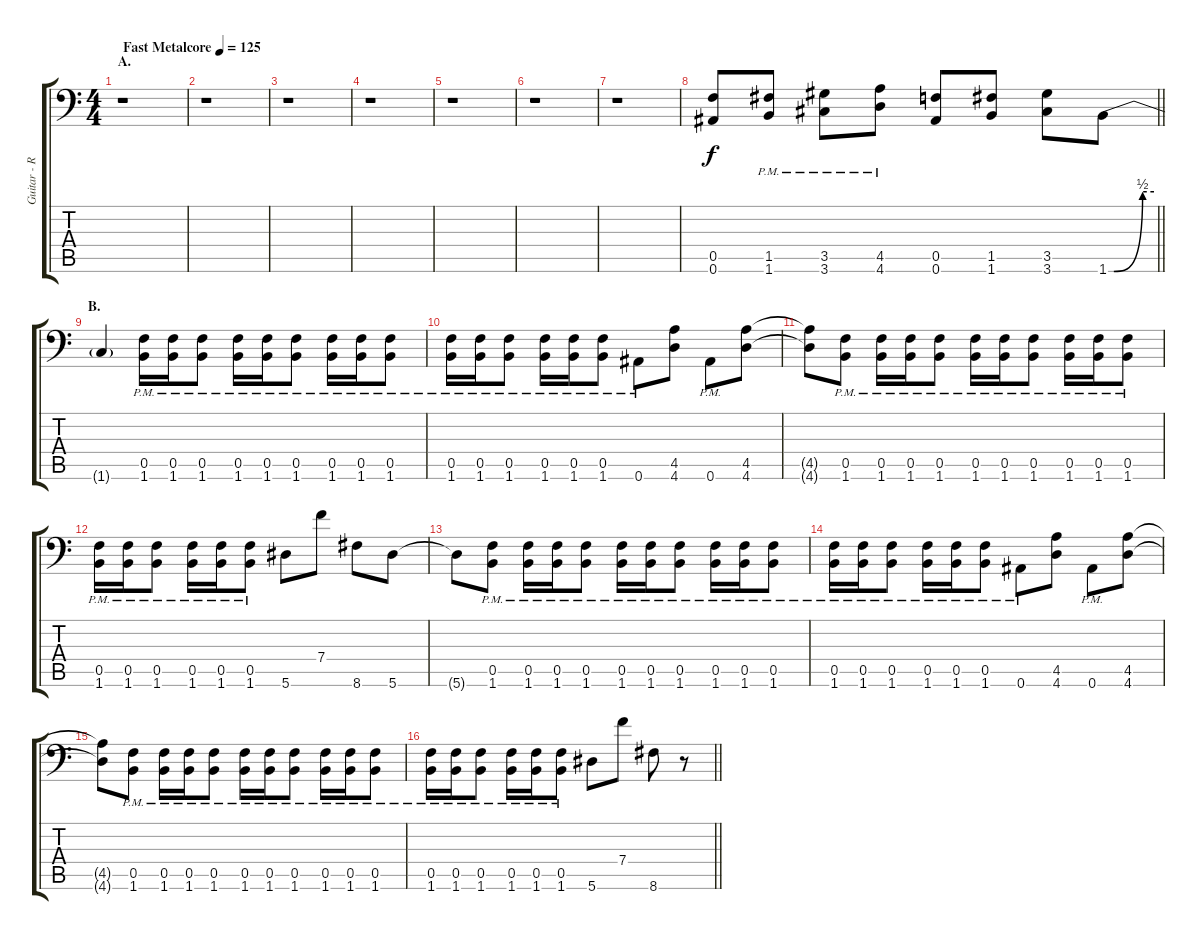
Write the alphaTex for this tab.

\track ("Guitar - Right" "Guitar - R") {instrument distortionguitar}
\staff {score tabs}
\tuning (C4 G3 Eb3 Bb2 F2 Bb1) {hide}
\ts (4 4)
\section ("" "A.")
\tempo (125 "Fast Metalcore")
\clef f4
\ks c
r.1{dy f instrument distortionguitar} |
r.1 |
r.1 |
r.1 |
r.1 |
r.1 |
r.1 |
\barLineRight lightlight
(0.5 0.6).8 (1.5{pm} 1.6{pm}).8 (3.5{pm} 3.6{pm}).8 (4.5{pm} 4.6{pm}).8 (0.5 0.6).8 (1.5 1.6).8 (3.5 3.6).8 1.6{be (custom 0 0 7 0 45 2 60 2)}.8 |
\section ("" "B.")
1.6{t}.4 (0.5{pm} 1.6{pm}).16 (0.5{pm} 1.6{pm}).16 (0.5{pm} 1.6{pm}).8 (0.5{pm} 1.6{pm}).16 (0.5{pm} 1.6{pm}).16 (0.5{pm} 1.6{pm}).8 (0.5{pm} 1.6{pm}).16 (0.5{pm} 1.6{pm}).16 (0.5{pm} 1.6{pm}).8 |
(0.5{pm} 1.6{pm}).16 (0.5{pm} 1.6{pm}).16 (0.5{pm} 1.6{pm}).8 (0.5{pm} 1.6{pm}).16 (0.5{pm} 1.6{pm}).16 (0.5{pm} 1.6{pm}).8 0.6{pm}.8 (4.5 4.6).8 0.6{pm}.8 (4.5 4.6).8 |
(4.5{t} 4.6{t}).8 (0.5{pm} 1.6{pm}).8 (0.5{pm} 1.6{pm}).16 (0.5{pm} 1.6{pm}).16 (0.5{pm} 1.6{pm}).8 (0.5{pm} 1.6{pm}).16 (0.5{pm} 1.6{pm}).16 (0.5{pm} 1.6{pm}).8 (0.5{pm} 1.6{pm}).16 (0.5{pm} 1.6{pm}).16 (0.5{pm} 1.6{pm}).8 |
(0.5{pm} 1.6{pm}).16 (0.5{pm} 1.6{pm}).16 (0.5{pm} 1.6{pm}).8 (0.5{pm} 1.6{pm}).16 (0.5{pm} 1.6{pm}).16 (0.5{pm} 1.6{pm}).8 5.6.8 7.4.8 8.6.8 5.6.8 |
5.6{t}.8 (0.5{pm} 1.6{pm}).8 (0.5{pm} 1.6{pm}).16 (0.5{pm} 1.6{pm}).16 (0.5{pm} 1.6{pm}).8 (0.5{pm} 1.6{pm}).16 (0.5{pm} 1.6{pm}).16 (0.5{pm} 1.6{pm}).8 (0.5{pm} 1.6{pm}).16 (0.5{pm} 1.6{pm}).16 (0.5{pm} 1.6{pm}).8 |
(0.5{pm} 1.6{pm}).16 (0.5{pm} 1.6{pm}).16 (0.5{pm} 1.6{pm}).8 (0.5{pm} 1.6{pm}).16 (0.5{pm} 1.6{pm}).16 (0.5{pm} 1.6{pm}).8 0.6{pm}.8 (4.5 4.6).8 0.6{pm}.8 (4.5 4.6).8 |
(4.5{t} 4.6{t}).8 (0.5{pm} 1.6{pm}).8 (0.5{pm} 1.6{pm}).16 (0.5{pm} 1.6{pm}).16 (0.5{pm} 1.6{pm}).8 (0.5{pm} 1.6{pm}).16 (0.5{pm} 1.6{pm}).16 (0.5{pm} 1.6{pm}).8 (0.5{pm} 1.6{pm}).16 (0.5{pm} 1.6{pm}).16 (0.5{pm} 1.6{pm}).8 |
\barLineRight lightlight
(0.5{pm} 1.6{pm}).16 (0.5{pm} 1.6{pm}).16 (0.5{pm} 1.6{pm}).8 (0.5{pm} 1.6{pm}).16 (0.5{pm} 1.6{pm}).16 (0.5{pm} 1.6{pm}).8 5.6.8 7.4.8 8.6.8 r.8
